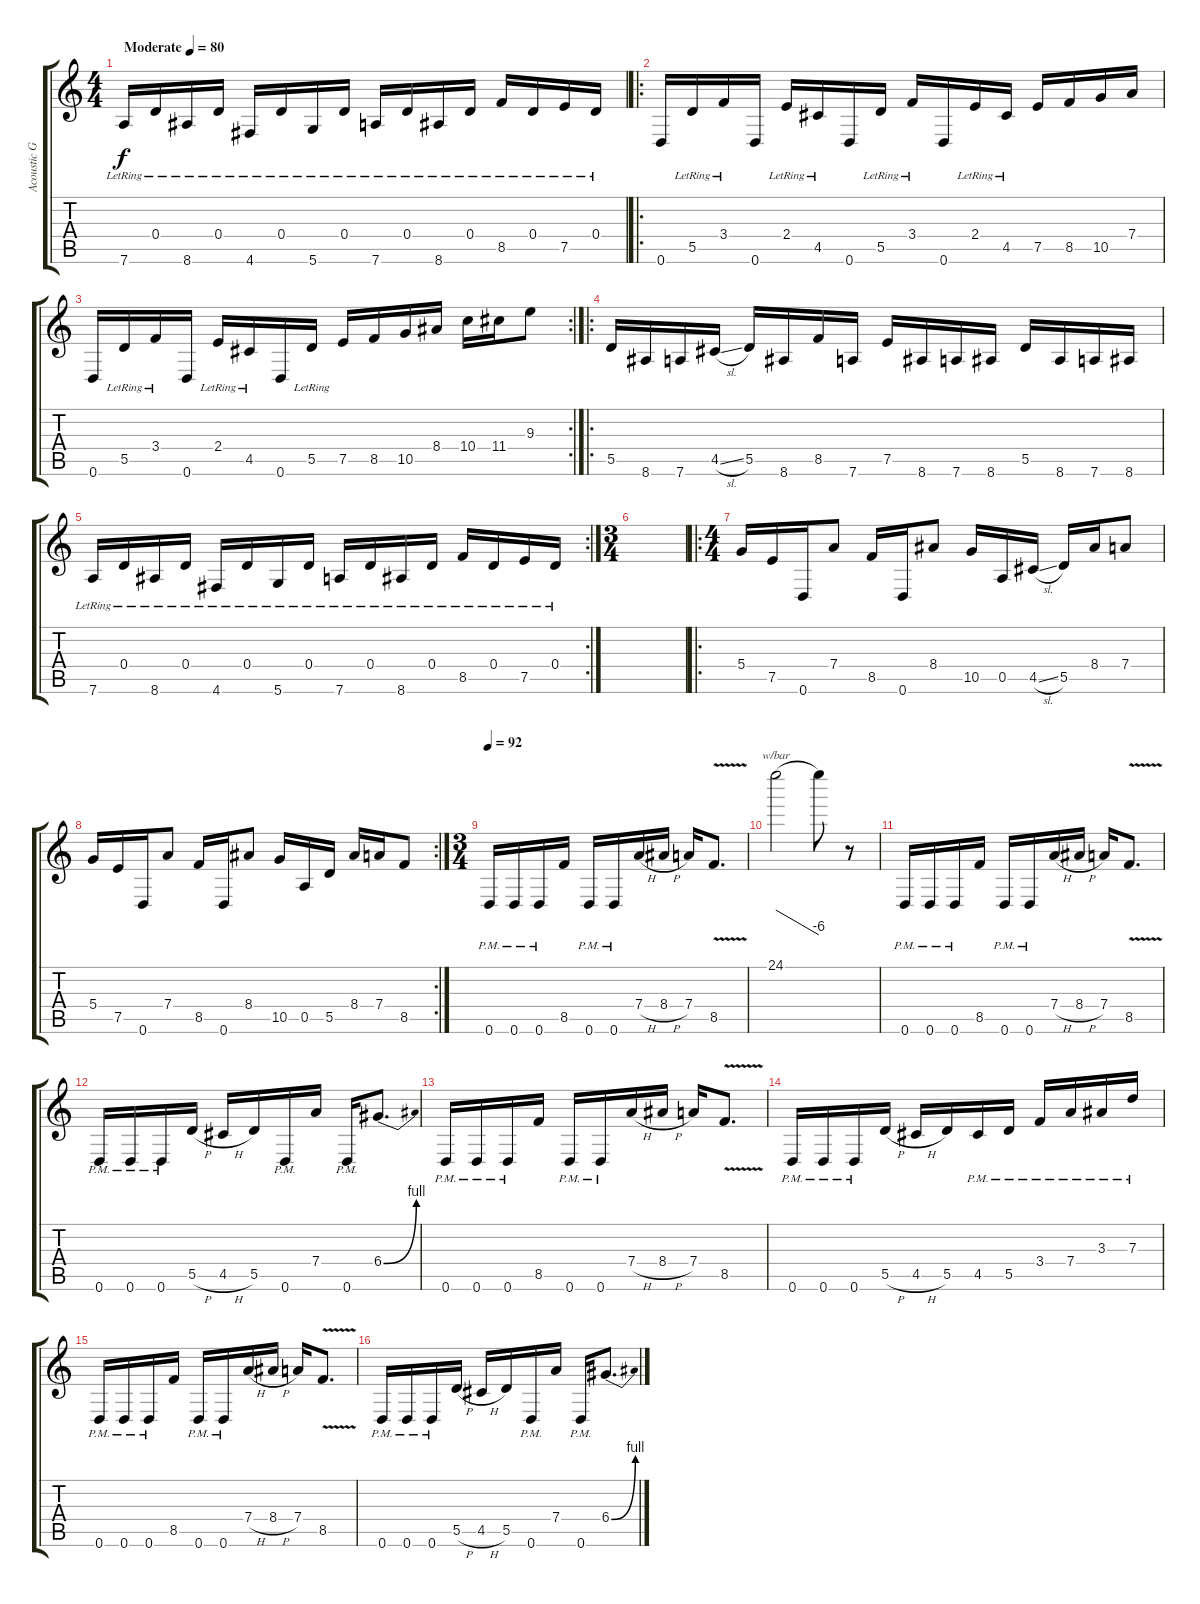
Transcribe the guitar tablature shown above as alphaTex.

\track ("Acoustic Guitar 1" "Acoustic G") {instrument acousticguitarsteel}
\staff {score tabs}
\tuning (E4 B3 G3 D3 A2 D2) {hide}
\ts (4 4)
\tempo (80 "Moderate")
\clef g2
\ks c
7.6{lr}.16{dy f instrument acousticguitarsteel} 0.4{lr}.16 8.6{lr}.16 0.4{lr}.16 4.6{lr}.16 0.4{lr}.16 5.6{lr}.16 0.4{lr}.16 7.6{lr}.16 0.4{lr}.16 8.6{lr}.16 0.4{lr}.16 8.5{lr}.16 0.4{lr}.16 7.5{lr}.16 0.4{lr}.16 |
\ro
0.6.16 5.5{lr}.16 3.4{lr}.16 0.6.16 2.4{lr}.16 4.5{lr}.16 0.6.16 5.5{lr}.16 3.4{lr}.16 0.6.16 2.4{lr}.16 4.5{lr}.16 7.5.16 8.5.16 10.5.16 7.4.16 |
\rc 2
0.6.16 5.5{lr}.16 3.4{lr}.16 0.6.16 2.4{lr}.16 4.5{lr}.16 0.6.16 5.5{lr}.16 7.5.16 8.5.16 10.5.16 8.4.16 10.4.16 11.4.16 9.3.8 |
\ro
5.5.16 8.6.16 7.6.16 4.5{sl}.16 5.5.16 8.6.16 8.5.16 7.6.16 7.5.16 8.6.16 7.6.16 8.6.16 5.5.16 8.6.16 7.6.16 8.6.16 |
\rc 2
7.6{lr}.16 0.4{lr}.16 8.6{lr}.16 0.4{lr}.16 4.6{lr}.16 0.4{lr}.16 5.6{lr}.16 0.4{lr}.16 7.6{lr}.16 0.4{lr}.16 8.6{lr}.16 0.4{lr}.16 8.5{lr}.16 0.4{lr}.16 7.5{lr}.16 0.4{lr}.16 |
\ts (3 4)
|
\ro
\ts (4 4)
5.4.16 7.5.16 0.6.16 7.4.8 8.5.16 0.6.16 8.4.8 10.5.16 0.5.16 4.5{sl}.16 5.5.16 8.4.16 7.4.8 |
\rc 2
5.4.16 7.5.16 0.6.16 7.4.8 8.5.16 0.6.16 8.4.8 10.5.16 0.5.16 5.5.16 8.4.16 7.4.16 8.5.8 |
\ts (3 4)
\tempo 92
0.6{pm}.16 0.6{pm}.16 0.6{pm}.16 8.5.16 0.6{pm}.16 0.6{pm}.16 7.4{h}.16 8.4{h}.16 7.4.16 8.5{v}.8{d} |
24.1.2{tbe (dive default 0 0 60 -24)} 24.1{t}.8 r.8 |
0.6{pm}.16 0.6{pm}.16 0.6{pm}.16 8.5.16 0.6{pm}.16 0.6{pm}.16 7.4{h}.16 8.4{h}.16 7.4.16 8.5{v}.8{d} |
0.6{pm}.16 0.6{pm}.16 0.6{pm}.16 5.5{h}.16 4.5{h}.16 5.5.16 0.6{pm}.16 7.4.16 0.6{pm}.16 6.4{be (bend 0 0 60 4)}.8{d} |
0.6{pm}.16 0.6{pm}.16 0.6{pm}.16 8.5.16 0.6{pm}.16 0.6{pm}.16 7.4{h}.16 8.4{h}.16 7.4.16 8.5{v}.8{d} |
0.6{pm}.16 0.6{pm}.16 0.6{pm}.16 5.5{h}.16 4.5{h}.16 5.5.16 4.5{pm}.16 5.5{pm}.16 3.4{pm}.16 7.4{pm}.16 3.3{pm}.16 7.3{pm}.16 |
0.6{pm}.16 0.6{pm}.16 0.6{pm}.16 8.5.16 0.6{pm}.16 0.6{pm}.16 7.4{h}.16 8.4{h}.16 7.4.16 8.5{v}.8{d} |
0.6{pm}.16 0.6{pm}.16 0.6{pm}.16 5.5{h}.16 4.5{h}.16 5.5.16 0.6{pm}.16 7.4.16 0.6{pm}.16 6.4{be (bend 0 0 60 4)}.8{d}
